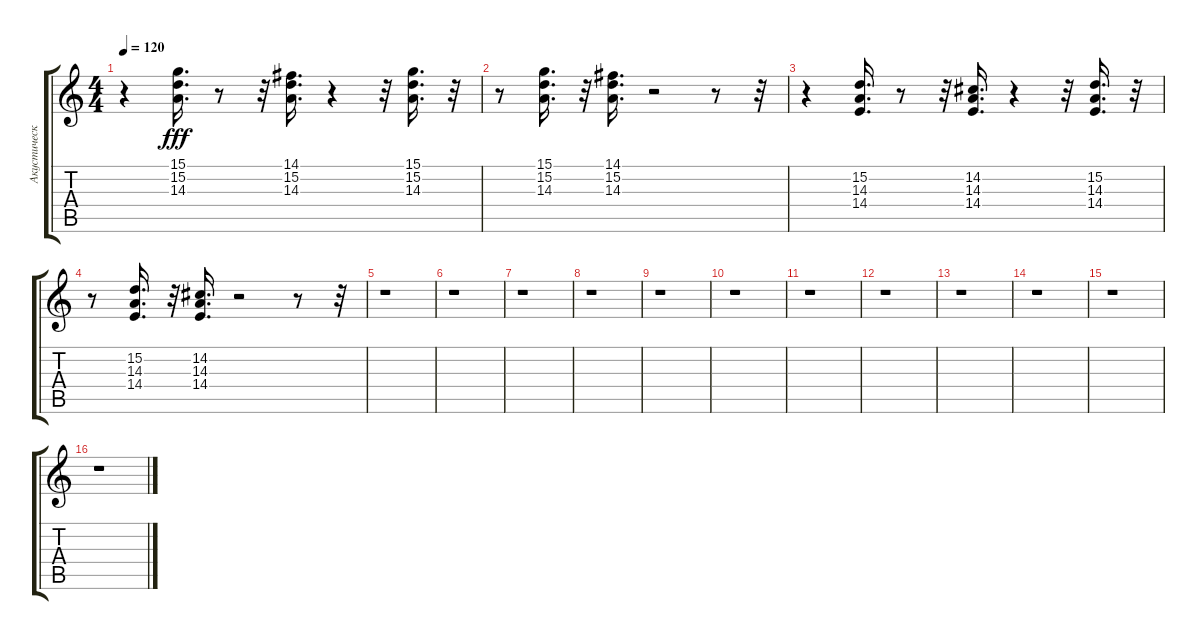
\track ("Акустический Гранд Роял" "Акустическ") {instrument acousticgrandpiano}
\staff {score tabs}
\tuning (E4 B3 G3 D3 A2 E2) {hide}
\ts (4 4)
\tempo 120
\clef g2
\ks c
r.4{dy fff} (15.1 15.2 14.3).16{d} r.8 r.32 (14.1 15.2 14.3).16{d} r.4 r.32 (15.1 15.2 14.3).16{d} r.32 |
r.8 (15.1 15.2 14.3).16{d} r.32 (14.1 15.2 14.3).16{d} r.2 r.8 r.32 |
r.4 (15.2 14.3 14.4).16{d} r.8 r.32 (14.2 14.3 14.4).16{d} r.4 r.32 (15.2 14.3 14.4).16{d} r.32 |
r.8 (15.2 14.3 14.4).16{d} r.32 (14.2 14.3 14.4).16{d} r.2 r.8 r.32 |
r.1 |
r.1 |
r.1 |
r.1 |
r.1 |
r.1 |
r.1 |
r.1 |
r.1 |
r.1 |
r.1 |
r.1
